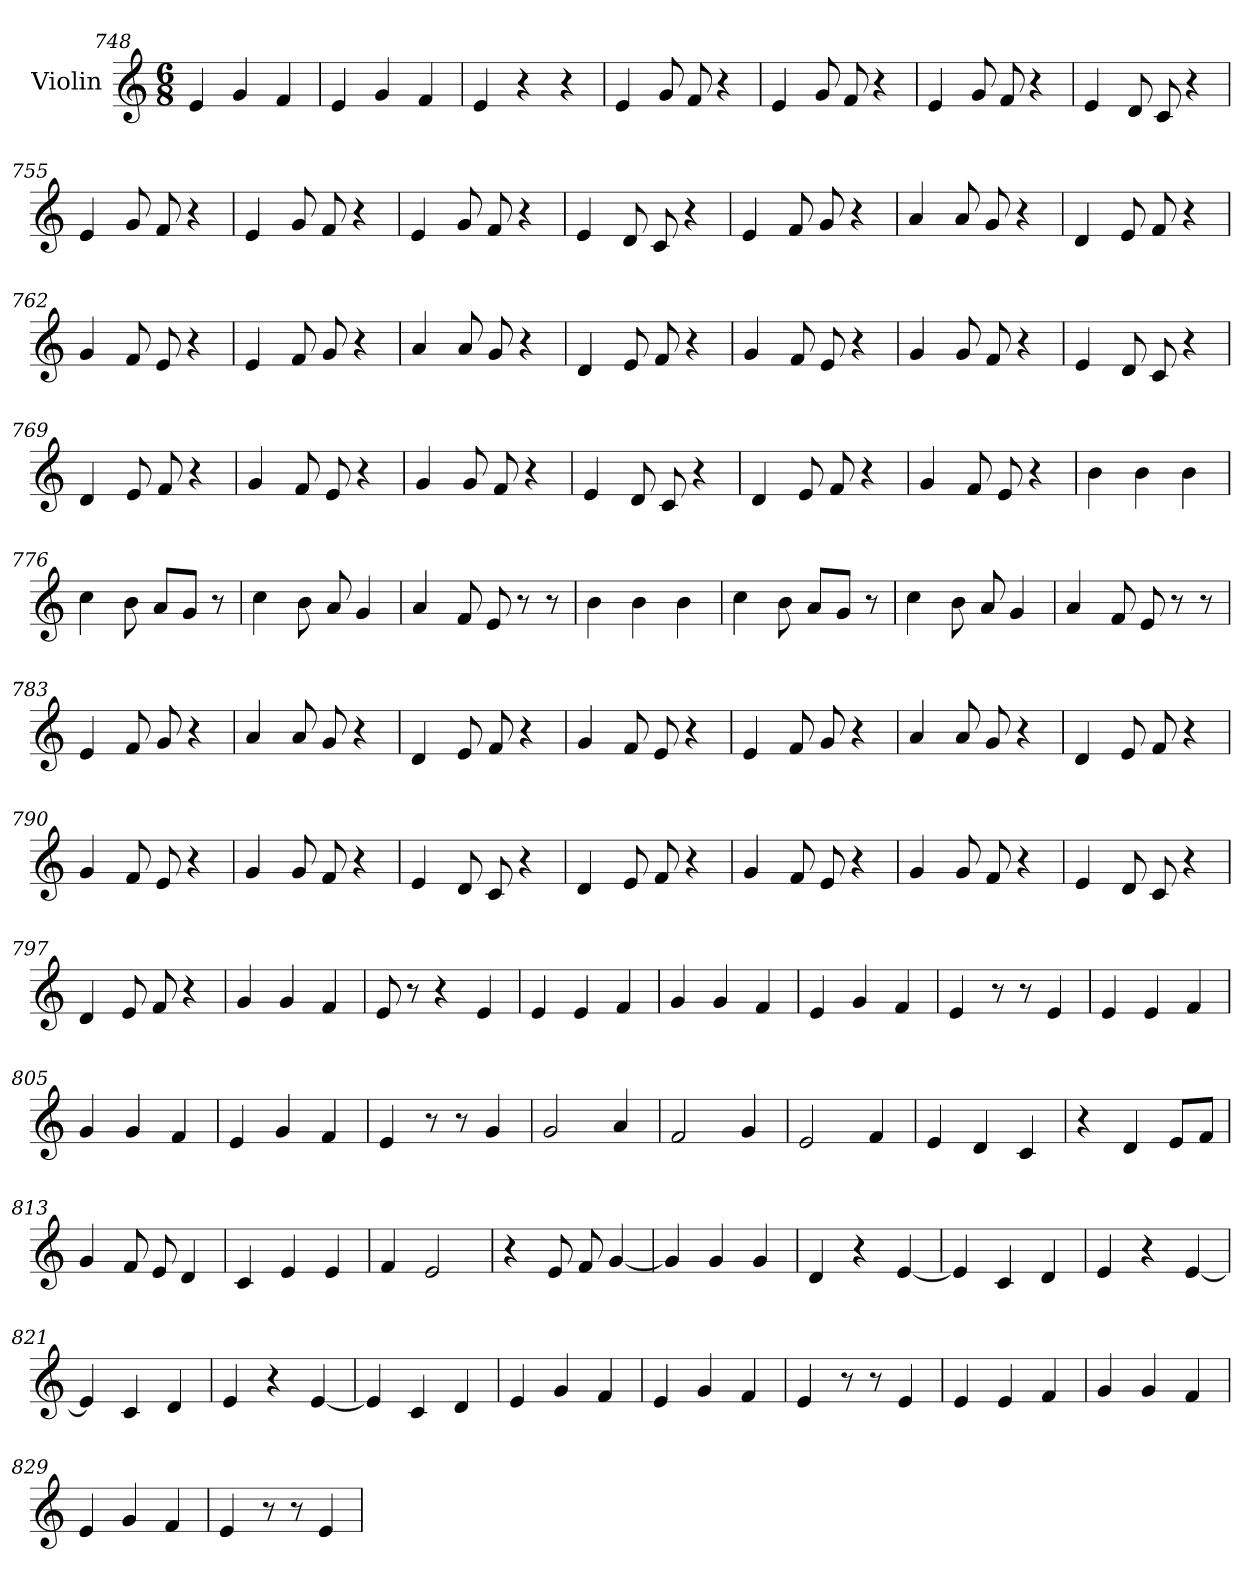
**kern
*part1
*staff1
*I"Violin
*clefG2
*k[]
*M6/8
=748
4e/
4g/
4f/
!!LO:LB:g=z
=749
4e/
4g/
4f/
=750
4e/
4r
4r
=751
4e/
8g/
8f/
4r
=752
4e/
8g/
8f/
4r
=753
4e/
8g/
8f/
4r
=754
4e/
8d/
8c/
4r
=755
4e/
8g/
8f/
4r
!!LO:LB:g=z
=756
4e/
8g/
8f/
4r
=757
4e/
8g/
8f/
4r
=758
4e/
8d/
8c/
4r
=759
4e/
8f/
8g/
4r
=760
4a/
8a/
8g/
4r
=761
4d/
8e/
8f/
4r
!!LO:LB:g=z
=762
4g/
8f/
8e/
4r
=763
4e/
8f/
8g/
4r
=764
4a/
8a/
8g/
4r
=765
4d/
8e/
8f/
4r
=766
4g/
8f/
8e/
4r
=767
4g/
8g/
8f/
4r
!!LO:LB:g=z
=768
4e/
8d/
8c/
4r
=769
4d/
8e/
8f/
4r
=770
4g/
8f/
8e/
4r
=771
4g/
8g/
8f/
4r
=772
4e/
8d/
8c/
4r
=773
4d/
8e/
8f/
4r
!!LO:LB:g=z
=774
4g/
8f/
8e/
4r
=775
4b\
4b\
4b\
=776
4cc\
8b\
8a/L
8g/J
8r
=777
4cc\
8b\
8a/
4g/
=778
4a/
8f/
8e/
8r
8r
=779
4b\
4b\
4b\
!!LO:LB:g=z
=780
4cc\
8b\
8a/L
8g/J
8r
=781
4cc\
8b\
8a/
4g/
=782
4a/
8f/
8e/
8r
8r
=783
4e/
8f/
8g/
4r
=784
4a/
8a/
8g/
4r
=785
4d/
8e/
8f/
4r
!!LO:PB:g=z
=786
4g/
8f/
8e/
4r
=787
4e/
8f/
8g/
4r
=788
4a/
8a/
8g/
4r
=789
4d/
8e/
8f/
4r
=790
4g/
8f/
8e/
4r
=791
4g/
8g/
8f/
4r
!!LO:LB:g=z
=792
4e/
8d/
8c/
4r
=793
4d/
8e/
8f/
4r
=794
4g/
8f/
8e/
4r
=795
4g/
8g/
8f/
4r
=796
4e/
8d/
8c/
4r
=797
4d/
8e/
8f/
4r
!!LO:LB:g=z
=798
4g/
4g/
4f/
=799
8e/
8r
4r
4e/
=800
4e/
4e/
4f/
=801
4g/
4g/
4f/
=802
4e/
4g/
4f/
=803
4e/
8r
8r
4e/
=804
4e/
4e/
4f/
!!LO:LB:g=z
=805
4g/
4g/
4f/
=806
4e/
4g/
4f/
=807
4e/
8r
8r
4g/
=808
2g/
4a/
=809
2f/
4g/
=810
2e/
4f/
=811
4e/
4d/
4c/
!!LO:LB:g=z
=812
4r
4d/
8e/L
8f/J
=813
4g/
8f/
8e/
4d/
=814
4c/
4e/
4e/
=815
4f/
2e/
=816
4r
8e/
8f/
[4g/
=817
4g/]
4g/
4g/
=818
4d/
4r
[4e/
!!LO:LB:g=z
=819
4e/]
4c/
4d/
=820
4e/
4r
[4e/
=821
4e/]
4c/
4d/
=822
4e/
4r
[4e/
=823
4e/]
4c/
4d/
=824
4e/
4g/
4f/
=825
4e/
4g/
4f/
!!LO:LB:g=z
=826
4e/
8r
8r
4e/
=827
4e/
4e/
4f/
=828
4g/
4g/
4f/
=829
4e/
4g/
4f/
=830
4e/
8r
8r
4e/
=
*-
